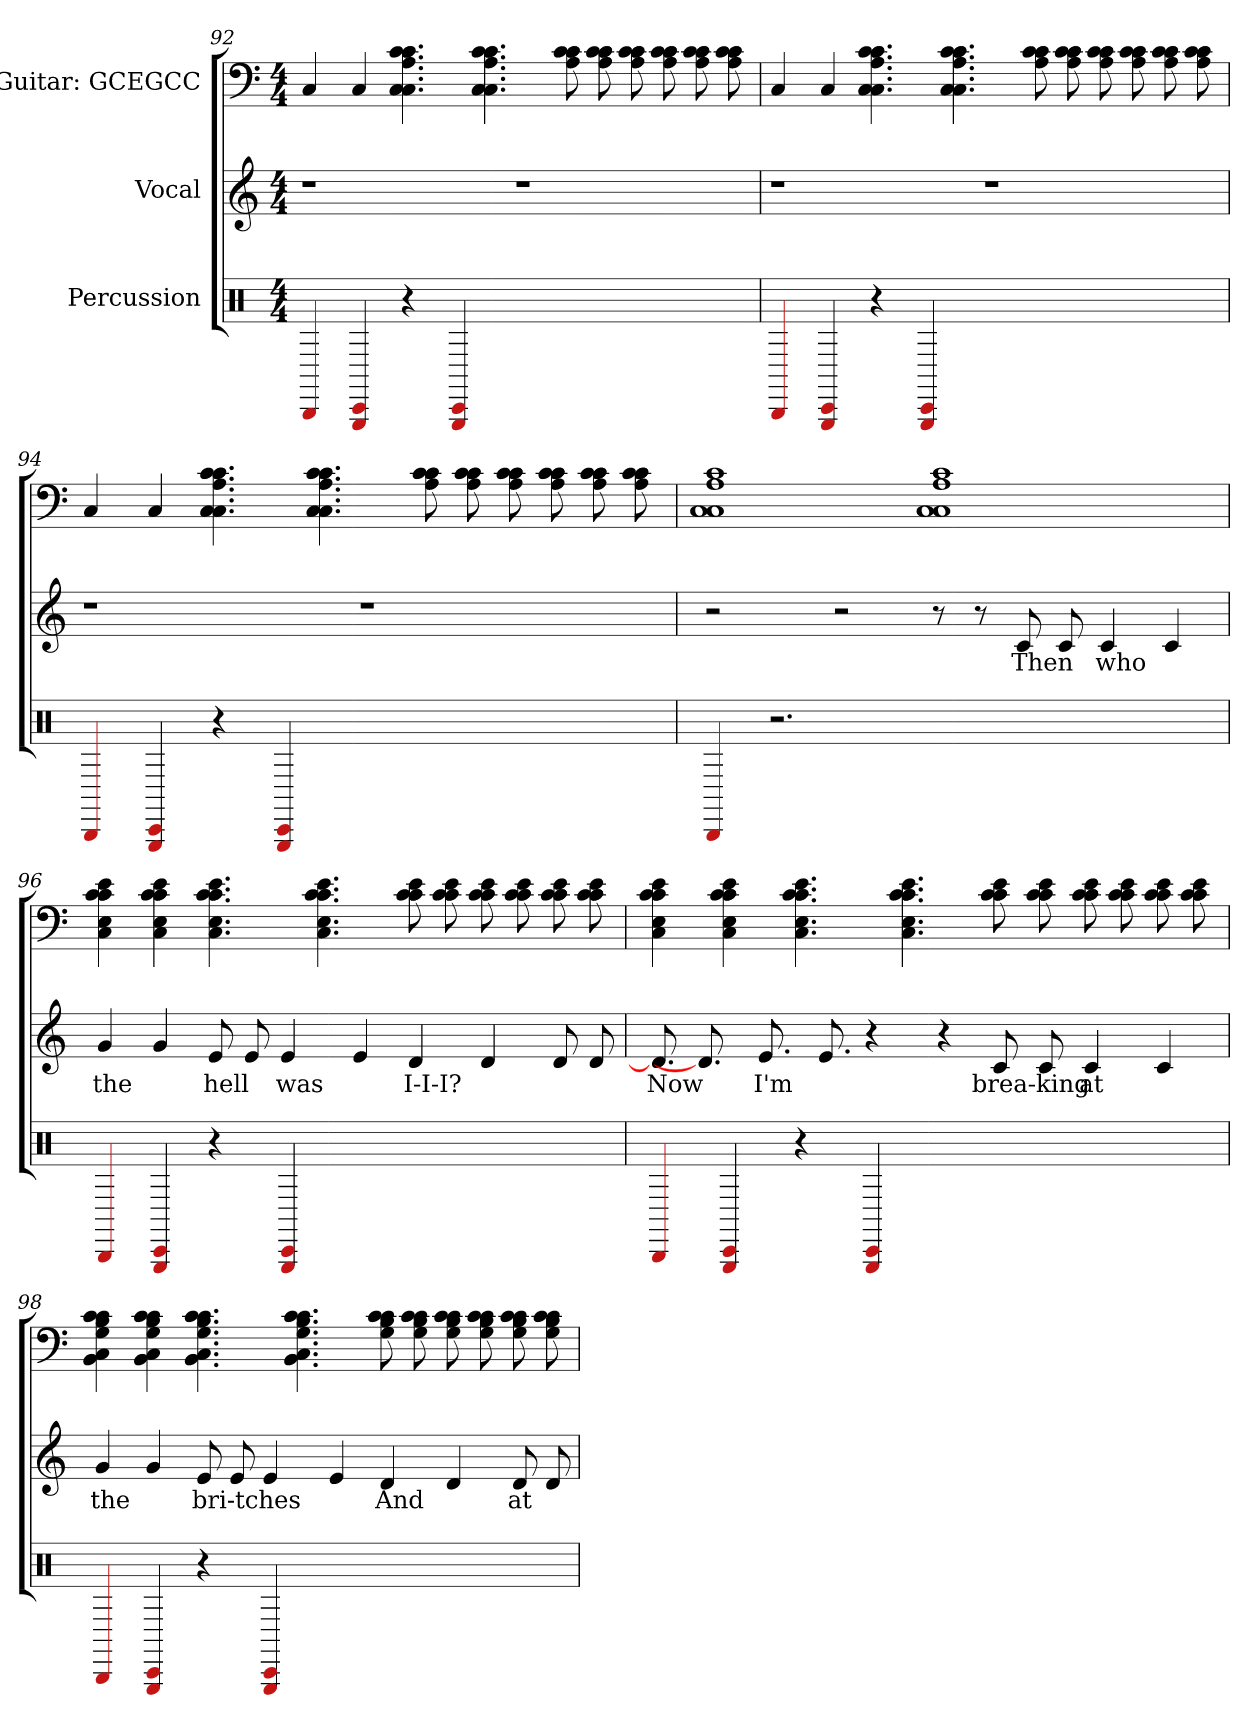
**kern	**kern	**text	**kern
*part3	*part2	*part2	*part1
*staff3	*staff2	*staff2	*staff1
*I"Percussion	*I"Vocal	*	*I"Guitar: GCEGCC
*clefX	*	*	*
*k[]	*k[]	*	*k[]
*M4/4	*M4/4	*	*M4/4
=92	=92	=92	=92
4BBB	1r	.	4C
4GGG 4CC#	.	.	4C
4r	.	.	4.c 4.c 4.c 4.A 4.C 4.C
4GGG 4CC#	.	.	.
.	.	.	4.c 4.c 4.c 4.A 4.C 4.C
1ryy	1r	.	.
.	.	.	8c 8c 8c 8A
.	.	.	8c 8c 8c 8A
.	.	.	8c 8c 8c 8A
.	.	.	8c 8c 8c 8A
.	.	.	8c 8c 8c 8A
.	.	.	8c 8c 8c 8A
=93	=93	=93	=93
4BBB	1r	.	4C
4GGG 4CC#	.	.	4C
4r	.	.	4.c 4.c 4.c 4.A 4.C 4.C
4GGG 4CC#	.	.	.
.	.	.	4.c 4.c 4.c 4.A 4.C 4.C
1ryy	1r	.	.
.	.	.	8c 8c 8c 8A
.	.	.	8c 8c 8c 8A
.	.	.	8c 8c 8c 8A
.	.	.	8c 8c 8c 8A
.	.	.	8c 8c 8c 8A
.	.	.	8c 8c 8c 8A
=94	=94	=94	=94
4BBB	1r	.	4C
4GGG 4CC#	.	.	4C
4r	.	.	4.c 4.c 4.c 4.A 4.C 4.C
4GGG 4CC#	.	.	.
.	.	.	4.c 4.c 4.c 4.A 4.C 4.C
1ryy	1r	.	.
.	.	.	8c 8c 8c 8A
.	.	.	8c 8c 8c 8A
.	.	.	8c 8c 8c 8A
.	.	.	8c 8c 8c 8A
.	.	.	8c 8c 8c 8A
.	.	.	8c 8c 8c 8A
=95	=95	=95	=95
4BBB	2r	.	1c 1A 1C 1C
2.r	.	.	.
.	2r	.	.
1ryy	8r	.	1c 1A 1C 1C
.	8r	.	.
.	8c	Then	.
.	8c	.	.
.	4c	who	.
.	4c	.	.
=96	=96	=96	=96
4BBB	4g	the	4c 4c 4e 4c 4C 4E
4GGG 4CC#	4g	.	4c 4c 4e 4c 4C 4E
4r	8e	hell	4.c 4.c 4.e 4.c 4.C 4.E
.	8e	.	.
4GGG 4CC#	4e	was	.
.	.	.	4.c 4.c 4.e 4.c 4.C 4.E
1ryy	4e	.	.
.	4d	I-I-I?	8c 8c 8e 8c
.	.	.	8c 8c 8e 8c
.	4d	.	8c 8c 8e 8c
.	.	.	8c 8c 8e 8c
.	8d	.	8c 8c 8e 8c
.	8d	.	8c 8c 8e 8c
=97	=97	=97	=97
4BBB	8.d]	Now	4c 4c 4e 4c 4C 4E
.	8.d]	.	.
4GGG 4CC#	.	.	4c 4c 4e 4c 4C 4E
.	8.e	I'm	.
4r	.	.	4.c 4.c 4.e 4.c 4.C 4.E
.	8.e	.	.
4GGG 4CC#	4r	.	.
.	.	.	4.c 4.c 4.e 4.c 4.C 4.E
1ryy	4r	.	.
.	8c	brea-king	8c 8c 8e 8c
.	8c	.	8c 8c 8e 8c
.	4c	at	8c 8c 8e 8c
.	.	.	8c 8c 8e 8c
.	4c	.	8c 8c 8e 8c
.	.	.	8c 8c 8e 8c
=98	=98	=98	=98
4BBB	4g	the	4c 4c 4B 4G 4C 4BB
4GGG 4CC#	4g	.	4c 4c 4B 4G 4C 4BB
4r	8e	bri-tches	4.c 4.c 4.B 4.G 4.C 4.BB
.	8e	.	.
4GGG 4CC#	4e	.	.
.	.	.	4.c 4.c 4.B 4.G 4.C 4.BB
1ryy	4e	.	.
.	4d	And	8c 8c 8B 8G
.	.	.	8c 8c 8B 8G
.	4d	.	8c 8c 8B 8G
.	.	.	8c 8c 8B 8G
.	8d	at	8c 8c 8B 8G
.	8d	.	8c 8c 8B 8G
=	=	=	=
*-	*-	*-	*-
